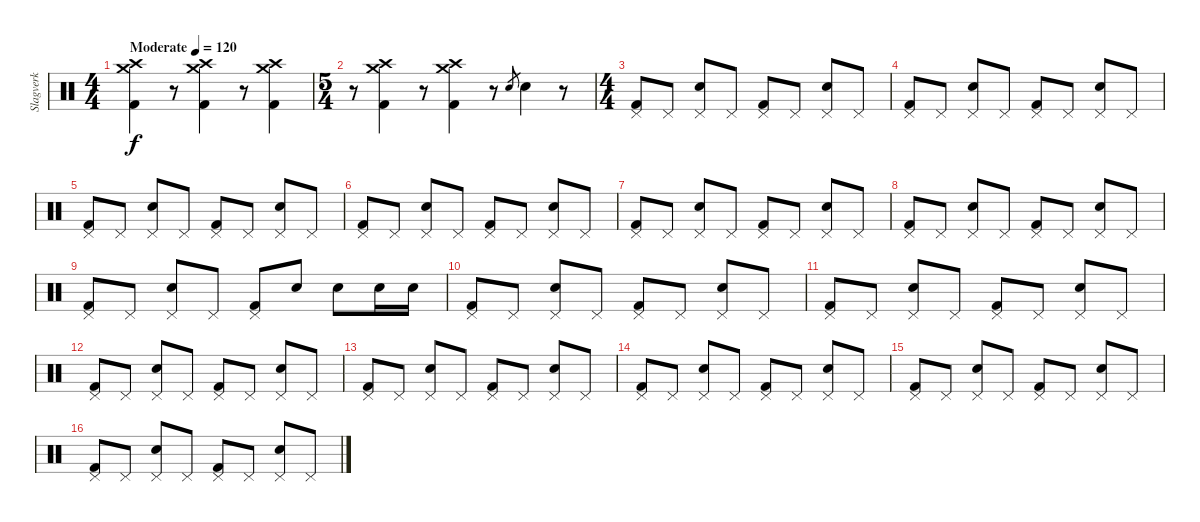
\track ("Slagverk" "Slagverk") {instrument percussion}
\staff {score}
\articulation defaults
\ts (4 4)
\tempo (120 "Moderate")
\clef neutral
\ks c
("Crash high (hit)" "Crash medium (hit)" "Kick (hit) 2").4{dy f} r.8 ("Crash high (hit)" "Crash medium (hit)" "Kick (hit) 2").4 r.8 ("Crash high (hit)" "Crash medium (hit)" "Kick (hit) 2").4 |
\ts (5 4)
r.8 ("Crash high (hit)" "Crash medium (hit)" "Kick (hit) 2").4 r.8 ("Crash high (hit)" "Crash medium (hit)" "Kick (hit) 2").4 r.8 "Snare (hit) 2".8{gr} "Snare (hit) 2".4 r.8 |
\ts (4 4)
("Pedal Hi-Hat (hit)" "Kick (hit) 2").8 "Pedal Hi-Hat (hit)".8 ("Pedal Hi-Hat (hit)" "Snare (hit) 2").8 "Pedal Hi-Hat (hit)".8 ("Pedal Hi-Hat (hit)" "Kick (hit) 2").8 "Pedal Hi-Hat (hit)".8 ("Pedal Hi-Hat (hit)" "Snare (hit) 2").8 "Pedal Hi-Hat (hit)".8 |
("Pedal Hi-Hat (hit)" "Kick (hit) 2").8 "Pedal Hi-Hat (hit)".8 ("Pedal Hi-Hat (hit)" "Snare (hit) 2").8 "Pedal Hi-Hat (hit)".8 ("Pedal Hi-Hat (hit)" "Kick (hit) 2").8 "Pedal Hi-Hat (hit)".8 ("Pedal Hi-Hat (hit)" "Snare (hit) 2").8 "Pedal Hi-Hat (hit)".8 |
("Pedal Hi-Hat (hit)" "Kick (hit) 2").8 "Pedal Hi-Hat (hit)".8 ("Pedal Hi-Hat (hit)" "Snare (hit) 2").8 "Pedal Hi-Hat (hit)".8 ("Pedal Hi-Hat (hit)" "Kick (hit) 2").8 "Pedal Hi-Hat (hit)".8 ("Pedal Hi-Hat (hit)" "Snare (hit) 2").8 "Pedal Hi-Hat (hit)".8 |
("Pedal Hi-Hat (hit)" "Kick (hit) 2").8 "Pedal Hi-Hat (hit)".8 ("Pedal Hi-Hat (hit)" "Snare (hit) 2").8 "Pedal Hi-Hat (hit)".8 ("Pedal Hi-Hat (hit)" "Kick (hit) 2").8 "Pedal Hi-Hat (hit)".8 ("Pedal Hi-Hat (hit)" "Snare (hit) 2").8 "Pedal Hi-Hat (hit)".8 |
("Pedal Hi-Hat (hit)" "Kick (hit) 2").8 "Pedal Hi-Hat (hit)".8 ("Pedal Hi-Hat (hit)" "Snare (hit) 2").8 "Pedal Hi-Hat (hit)".8 ("Pedal Hi-Hat (hit)" "Kick (hit) 2").8 "Pedal Hi-Hat (hit)".8 ("Pedal Hi-Hat (hit)" "Snare (hit) 2").8 "Pedal Hi-Hat (hit)".8 |
("Pedal Hi-Hat (hit)" "Kick (hit) 2").8 "Pedal Hi-Hat (hit)".8 ("Pedal Hi-Hat (hit)" "Snare (hit) 2").8 "Pedal Hi-Hat (hit)".8 ("Pedal Hi-Hat (hit)" "Kick (hit) 2").8 "Pedal Hi-Hat (hit)".8 ("Pedal Hi-Hat (hit)" "Snare (hit) 2").8 "Pedal Hi-Hat (hit)".8 |
("Pedal Hi-Hat (hit)" "Kick (hit) 2").8 "Pedal Hi-Hat (hit)".8 ("Pedal Hi-Hat (hit)" "Snare (hit) 2").8 "Pedal Hi-Hat (hit)".8 ("Pedal Hi-Hat (hit)" "Kick (hit) 2").8 "Snare (hit) 2".8 "Snare (hit) 2".8 "Snare (hit) 2".16 "Snare (hit) 2".16 |
("Pedal Hi-Hat (hit)" "Kick (hit) 2").8 "Pedal Hi-Hat (hit)".8 ("Pedal Hi-Hat (hit)" "Snare (hit) 2").8 "Pedal Hi-Hat (hit)".8 ("Pedal Hi-Hat (hit)" "Kick (hit) 2").8 "Pedal Hi-Hat (hit)".8 ("Pedal Hi-Hat (hit)" "Snare (hit) 2").8 "Pedal Hi-Hat (hit)".8 |
("Pedal Hi-Hat (hit)" "Kick (hit) 2").8 "Pedal Hi-Hat (hit)".8 ("Pedal Hi-Hat (hit)" "Snare (hit) 2").8 "Pedal Hi-Hat (hit)".8 ("Pedal Hi-Hat (hit)" "Kick (hit) 2").8 "Pedal Hi-Hat (hit)".8 ("Pedal Hi-Hat (hit)" "Snare (hit) 2").8 "Pedal Hi-Hat (hit)".8 |
("Pedal Hi-Hat (hit)" "Kick (hit) 2").8 "Pedal Hi-Hat (hit)".8 ("Pedal Hi-Hat (hit)" "Snare (hit) 2").8 "Pedal Hi-Hat (hit)".8 ("Pedal Hi-Hat (hit)" "Kick (hit) 2").8 "Pedal Hi-Hat (hit)".8 ("Pedal Hi-Hat (hit)" "Snare (hit) 2").8 "Pedal Hi-Hat (hit)".8 |
("Pedal Hi-Hat (hit)" "Kick (hit) 2").8 "Pedal Hi-Hat (hit)".8 ("Pedal Hi-Hat (hit)" "Snare (hit) 2").8 "Pedal Hi-Hat (hit)".8 ("Pedal Hi-Hat (hit)" "Kick (hit) 2").8 "Pedal Hi-Hat (hit)".8 ("Pedal Hi-Hat (hit)" "Snare (hit) 2").8 "Pedal Hi-Hat (hit)".8 |
("Pedal Hi-Hat (hit)" "Kick (hit) 2").8 "Pedal Hi-Hat (hit)".8 ("Pedal Hi-Hat (hit)" "Snare (hit) 2").8 "Pedal Hi-Hat (hit)".8 ("Pedal Hi-Hat (hit)" "Kick (hit) 2").8 "Pedal Hi-Hat (hit)".8 ("Pedal Hi-Hat (hit)" "Snare (hit) 2").8 "Pedal Hi-Hat (hit)".8 |
("Pedal Hi-Hat (hit)" "Kick (hit) 2").8 "Pedal Hi-Hat (hit)".8 ("Pedal Hi-Hat (hit)" "Snare (hit) 2").8 "Pedal Hi-Hat (hit)".8 ("Pedal Hi-Hat (hit)" "Kick (hit) 2").8 "Pedal Hi-Hat (hit)".8 ("Pedal Hi-Hat (hit)" "Snare (hit) 2").8 "Pedal Hi-Hat (hit)".8 |
("Pedal Hi-Hat (hit)" "Kick (hit) 2").8 "Pedal Hi-Hat (hit)".8 ("Pedal Hi-Hat (hit)" "Snare (hit) 2").8 "Pedal Hi-Hat (hit)".8 ("Pedal Hi-Hat (hit)" "Kick (hit) 2").8 "Pedal Hi-Hat (hit)".8 ("Pedal Hi-Hat (hit)" "Snare (hit) 2").8 "Pedal Hi-Hat (hit)".8
